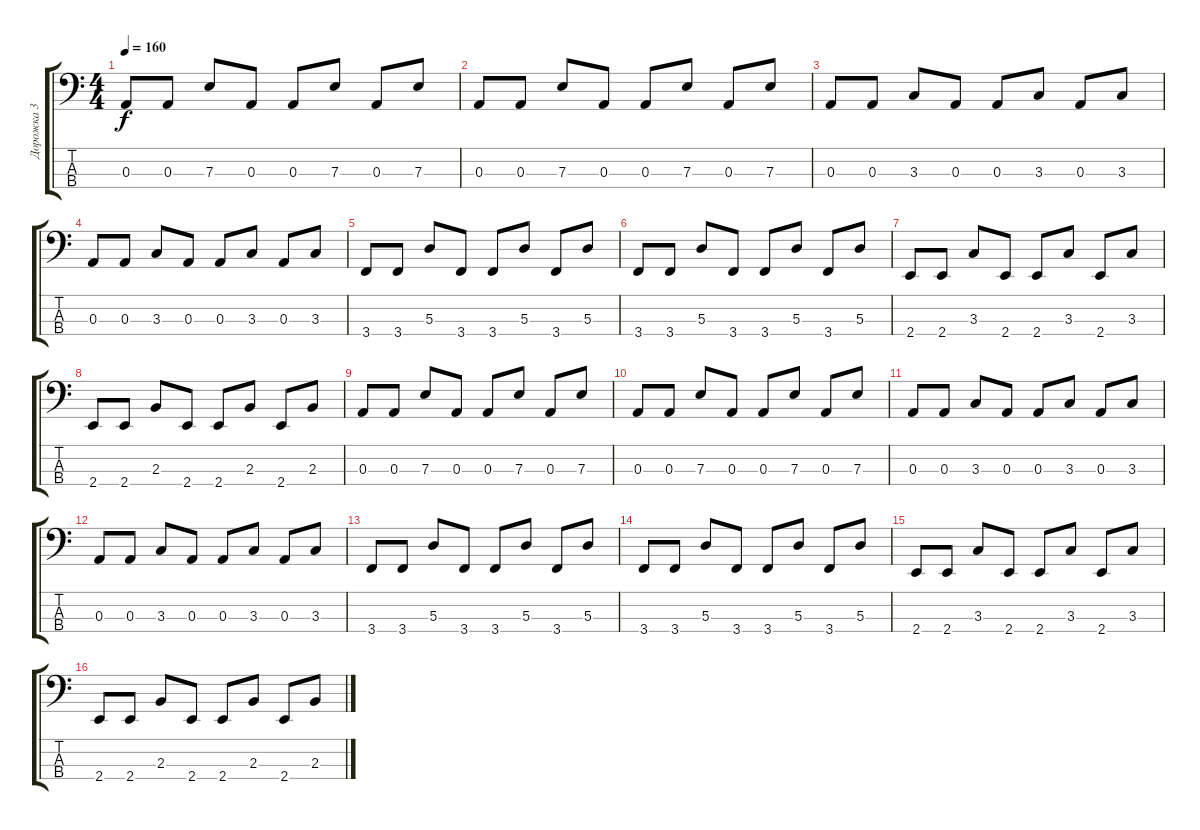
\track ("Дорожка 3" "Дорожка 3") {instrument electricbassfinger}
\staff {score tabs}
\tuning (G2 D2 A1 D1) {hide}
\ts (4 4)
\tempo 160
\clef f4
\ks c
0.3.8{dy f} 0.3.8 7.3.8 0.3.8 0.3.8 7.3.8 0.3.8 7.3.8 |
0.3.8 0.3.8 7.3.8 0.3.8 0.3.8 7.3.8 0.3.8 7.3.8 |
0.3.8 0.3.8 3.3.8 0.3.8 0.3.8 3.3.8 0.3.8 3.3.8 |
0.3.8 0.3.8 3.3.8 0.3.8 0.3.8 3.3.8 0.3.8 3.3.8 |
3.4.8 3.4.8 5.3.8 3.4.8 3.4.8 5.3.8 3.4.8 5.3.8 |
3.4.8 3.4.8 5.3.8 3.4.8 3.4.8 5.3.8 3.4.8 5.3.8 |
2.4.8 2.4.8 3.3.8 2.4.8 2.4.8 3.3.8 2.4.8 3.3.8 |
2.4.8 2.4.8 2.3.8 2.4.8 2.4.8 2.3.8 2.4.8 2.3.8 |
0.3.8 0.3.8 7.3.8 0.3.8 0.3.8 7.3.8 0.3.8 7.3.8 |
0.3.8 0.3.8 7.3.8 0.3.8 0.3.8 7.3.8 0.3.8 7.3.8 |
0.3.8 0.3.8 3.3.8 0.3.8 0.3.8 3.3.8 0.3.8 3.3.8 |
0.3.8 0.3.8 3.3.8 0.3.8 0.3.8 3.3.8 0.3.8 3.3.8 |
3.4.8 3.4.8 5.3.8 3.4.8 3.4.8 5.3.8 3.4.8 5.3.8 |
3.4.8 3.4.8 5.3.8 3.4.8 3.4.8 5.3.8 3.4.8 5.3.8 |
2.4.8 2.4.8 3.3.8 2.4.8 2.4.8 3.3.8 2.4.8 3.3.8 |
2.4.8 2.4.8 2.3.8 2.4.8 2.4.8 2.3.8 2.4.8 2.3.8
